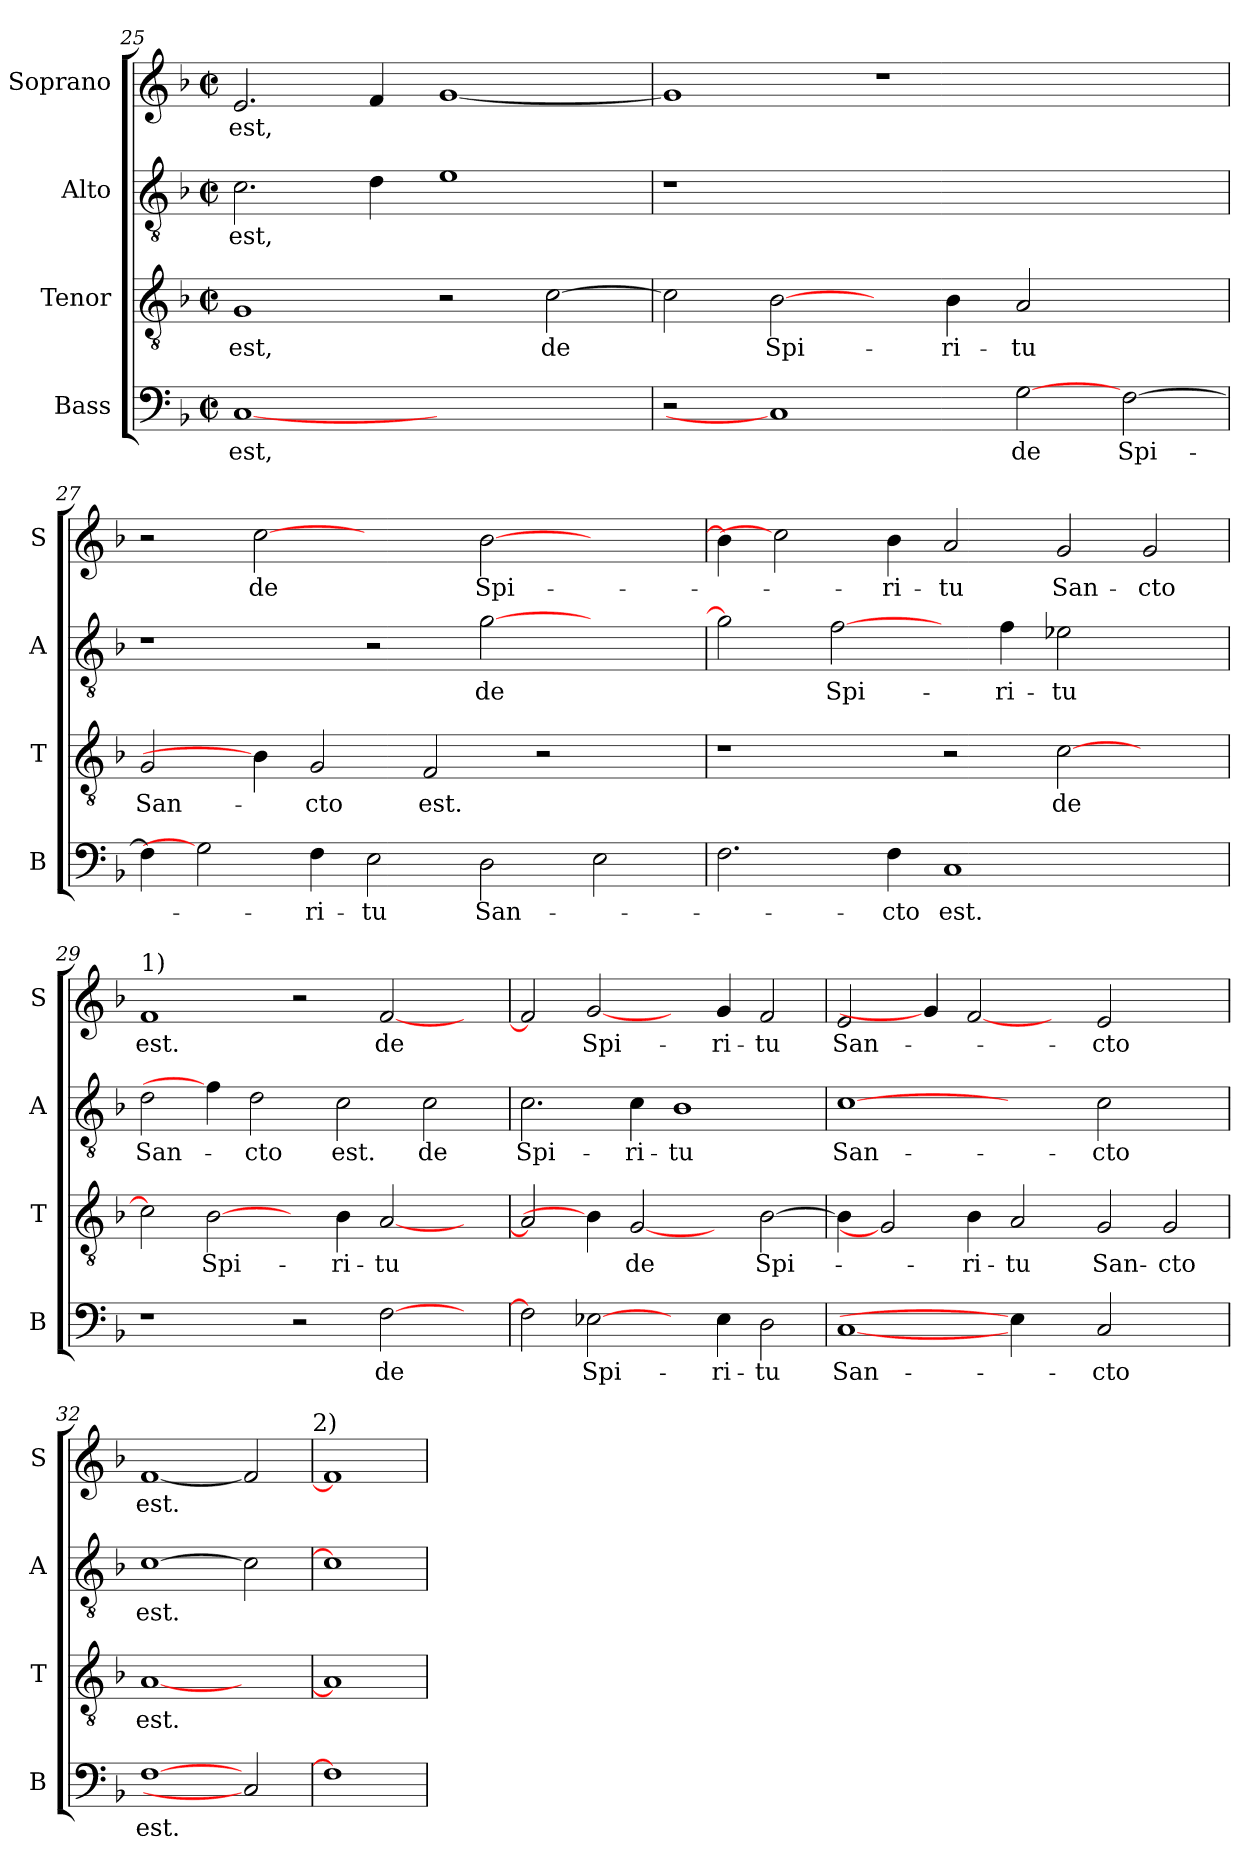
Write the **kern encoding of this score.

**kern	**text	**kern	**text	**kern	**text	**kern	**text
*part4	*part4	*part3	*part3	*part2	*part2	*part1	*part1
*staff4	*staff4	*staff3	*staff3	*staff2	*staff2	*staff1	*staff1
*I"Bass	*	*I"Tenor	*	*I"Alto	*	*I"Soprano	*
*I'B	*	*I'T	*	*I'A	*	*I'S	*
*clefF4	*	*clefGv2	*	*clefGv2	*	*clefG2	*
*k[b-]	*	*k[b-]	*	*k[b-]	*	*k[b-]	*
*F:	*	*F:	*	*F:	*	*F:	*
*M2/2	*	*M2/2	*	*M2/2	*	*M2/2	*
*met(c|)	*	*met(c|)	*	*met(c|)	*	*met(c|)	*
=25	=25	=25	=25	=25	=25	=25	=25
!	!LO:LY:b	!	!LO:LY:b	!	!LO:LY:b	!	!LO:LY:b
[1C	est,	1G	est,	2.c\	est,	2.e/	est,
.	.	.	.	4d\	.	4f/	.
1ryy	.	2r	.	1e	.	[1g	.
!	!	!	!LO:LY:b	!	!	!	!
.	.	[2c\	de	.	.	.	.
!!LO:LB:g=z
=26	=26	=26	=26	=26	=26	=26	=26
2r	.	2c\]	.	1r	.	1g]	.
!	!	!	!LO:LY:b	!	!	!	!
1C]	.	[2B-\	Spi-	.	.	.	.
.	.	4ryy	.	1.ryy	.	1r	.
!	!	!	!LO:LY:b	!	!	!	!
.	.	4B-\	-ri-	.	.	.	.
!	!LO:LY:b	!	!LO:LY:b	!	!	!	!
[2G	de	2A/	-tu	.	.	.	.
!	!LO:LY:b	!	!	!	!	!	!
[2F\	Spi-	2ryy	.	.	.	2ryy	.
=27	=27	=27	=27	=27	=27	=27	=27
!	!	!	!LO:LY:b	!	!	!	!
4F\]	.	2G/	San-	1r	.	2r	.
2G]	.	.	.	.	.	.	.
!	!	!	!	!	!	!	!LO:LY:b
.	.	4B-\]	.	.	.	[2cc	de
!	!LO:LY:b	!	!LO:LY:b	!	!	!	!
4F\	-ri-	2G/	-cto	.	.	.	.
!	!LO:LY:b	!	!	!	!	!	!
2E\	-tu	.	.	2r	.	2ryy	.
!	!	!	!LO:LY:b	!	!	!	!
.	.	2F/	est.	.	.	.	.
!	!LO:LY:b	!	!	!	!LO:LY:b	!	!LO:LY:b
2D\	San-	.	.	[2g\	de	[2b-\	Spi-
.	.	2r	.	.	.	.	.
2E\	.	.	.	2ryy	.	2ryy	.
.	.	4ryy	.	.	.	.	.
=28	=28	=28	=28	=28	=28	=28	=28
2.F\	.	1r	.	2g\]	.	4b-\]	.
.	.	.	.	.	.	2cc]	.
!	!	!	!	!	!LO:LY:b	!	!
.	.	.	.	[2f\	Spi-	.	.
!	!LO:LY:b	!	!	!	!	!	!LO:LY:b
4F\	-cto	.	.	.	.	4b-\	-ri-
!	!LO:LY:b	!	!	!	!	!	!LO:LY:b
1C	est.	2r	.	4ryy	.	2a/	-tu
!	!	!	!	!	!LO:LY:b	!	!
.	.	.	.	4f\	-ri-	.	.
!	!	!	!LO:LY:b	!	!LO:LY:b	!	!LO:LY:b
.	.	[2c\	de	2e-X\	-tu	2g/	San-
!	!	!	!	!	!	!	!LO:LY:b
2ryy	.	2ryy	.	2ryy	.	2g/	-cto
=29	=29	=29	=29	=29	=29	=29	=29
!	!	!	!	!	!	!LO:TX:a:t=1)	!
!	!	!	!	!	!LO:LY:b	!	!LO:LY:b
1r	.	2c\]	.	2d\	San-	1f	est.
!	!	!	!LO:LY:b	!	!	!	!
.	.	[2B-\	Spi-	4f\]	.	.	.
!	!	!	!	!	!LO:LY:b	!	!
.	.	.	.	2d\	-cto	.	.
2r	.	4ryy	.	.	.	2r	.
!	!	!	!LO:LY:b	!	!LO:LY:b	!	!
.	.	4B-\	-ri-	2c\	est.	.	.
!	!LO:LY:b	!	!LO:LY:b	!	!	!	!LO:LY:b
[2F\	de	[2A/	-tu	.	.	[2f/	de
!	!	!	!	!	!LO:LY:b	!	!
.	.	.	.	2c\	de	.	.
4ryy	.	4ryy	.	.	.	4ryy	.
=30	=30	=30	=30	=30	=30	=30	=30
!	!	!	!	!	!LO:LY:b	!	!
2F\]	.	2A/]	.	2.c\	Spi-	2f/]	.
!	!LO:LY:b	!	!	!	!	!	!LO:LY:b
[2E-X\	Spi-	4B-\]	.	.	.	[2g/	Spi-
!	!	!	!LO:LY:b	!	!LO:LY:b	!	!
.	.	[2G	de	4c\	-ri-	.	.
!	!	!	!	!	!LO:LY:b	!	!
4ryy	.	.	.	1B-	-tu	4ryy	.
!	!LO:LY:b	!	!	!	!	!	!LO:LY:b
4E-\	-ri-	4ryy	.	.	.	4g/	-ri-
!	!LO:LY:b	!	!LO:LY:b	!	!	!	!LO:LY:b
2D\	-tu	[2B-\	Spi-	.	.	2f/	-tu
!!LO:PB:g=z
=31	=31	=31	=31	=31	=31	=31	=31
!	!LO:LY:b	!	!	!	!LO:LY:b	!	!LO:LY:b
[1C	San-	4B-\]	.	[1c	San-	2e/	San-
.	.	2G]	.	.	.	.	.
.	.	.	.	.	.	4g/]	.
!	!	!	!LO:LY:b	!	!	!	!
.	.	4B-\	-ri-	.	.	[2f	.
!	!	!	!LO:LY:b	!	!	!	!
4E-\]	.	2A/	-tu	2ryy	.	.	.
4ryy	.	.	.	.	.	4ryy	.
!	!LO:LY:b	!	!LO:LY:b	!	!LO:LY:b	!	!LO:LY:b
2C/	-cto	2G/	San-	2c\	-cto	2e/	-cto
!	!	!	!LO:LY:b	!	!	!	!
2ryy	.	2G/	-cto	2ryy	.	2ryy	.
=32	=32	=32	=32	=32	=32	=32	=32
!	!LO:LY:b	!	!LO:LY:b	!	!LO:LY:b	!	!LO:LY:b
[1F	est.	[1A	est.	[1c	est.	[1f	est.
2C]	.	2ryy	.	2c]	.	2f]	.
!	!	!	!	!	!	!LO:TX:a:t=2)	!
=33	=33	=33	=33	=33	=33	=33	=33
1F]	.	1A]	.	1c]	.	1f]	.
=	=	=	=	=	=	=	=
*-	*-	*-	*-	*-	*-	*-	*-
